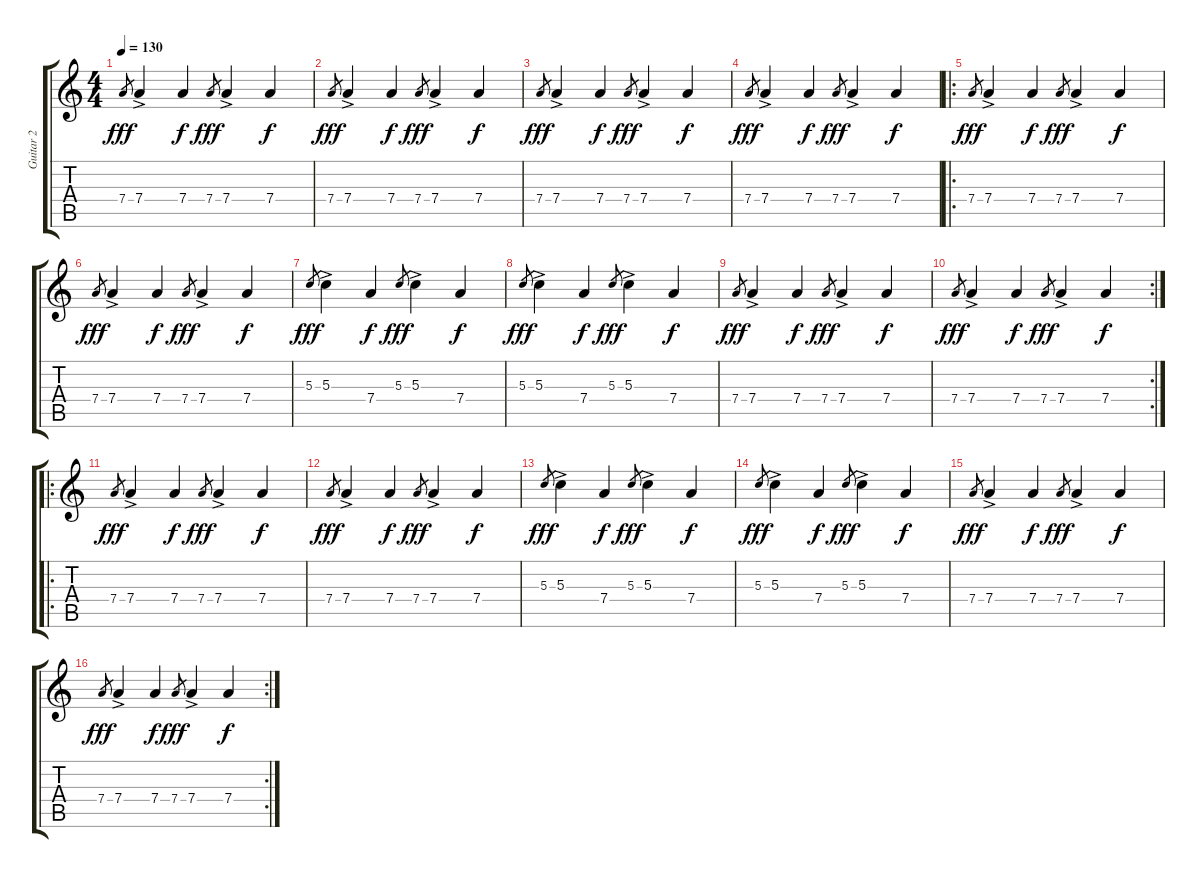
\track ("Guitar 2" "Guitar 2") {instrument overdrivenguitar}
\staff {score tabs}
\tuning (E4 B3 G3 D3 A2 E2) {hide}
\ts (4 4)
\tempo 130
\clef g2
\ks c
7.4.8{gr dy fff} 7.4{ac}.4 7.4.4{dy f} 7.4.8{gr dy fff} 7.4{ac}.4 7.4.4{dy f} |
7.4.8{gr dy fff} 7.4{ac}.4 7.4.4{dy f} 7.4.8{gr dy fff} 7.4{ac}.4 7.4.4{dy f} |
7.4.8{gr dy fff} 7.4{ac}.4 7.4.4{dy f} 7.4.8{gr dy fff} 7.4{ac}.4 7.4.4{dy f} |
7.4.8{gr dy fff} 7.4{ac}.4 7.4.4{dy f} 7.4.8{gr dy fff} 7.4{ac}.4 7.4.4{dy f} |
\ro
7.4.8{gr dy fff} 7.4{ac}.4 7.4.4{dy f} 7.4.8{gr dy fff} 7.4{ac}.4 7.4.4{dy f} |
7.4.8{gr dy fff} 7.4{ac}.4 7.4.4{dy f} 7.4.8{gr dy fff} 7.4{ac}.4 7.4.4{dy f} |
5.3.8{gr dy fff} 5.3{ac}.4 7.4.4{dy f} 5.3.8{gr dy fff} 5.3{ac}.4 7.4.4{dy f} |
5.3.8{gr dy fff} 5.3{ac}.4 7.4.4{dy f} 5.3.8{gr dy fff} 5.3{ac}.4 7.4.4{dy f} |
7.4.8{gr dy fff} 7.4{ac}.4 7.4.4{dy f} 7.4.8{gr dy fff} 7.4{ac}.4 7.4.4{dy f} |
\rc 2
7.4.8{gr dy fff} 7.4{ac}.4 7.4.4{dy f} 7.4.8{gr dy fff} 7.4{ac}.4 7.4.4{dy f} |
\ro
7.4.8{gr dy fff} 7.4{ac}.4 7.4.4{dy f} 7.4.8{gr dy fff} 7.4{ac}.4 7.4.4{dy f} |
7.4.8{gr dy fff} 7.4{ac}.4 7.4.4{dy f} 7.4.8{gr dy fff} 7.4{ac}.4 7.4.4{dy f} |
5.3.8{gr dy fff} 5.3{ac}.4 7.4.4{dy f} 5.3.8{gr dy fff} 5.3{ac}.4 7.4.4{dy f} |
5.3.8{gr dy fff} 5.3{ac}.4 7.4.4{dy f} 5.3.8{gr dy fff} 5.3{ac}.4 7.4.4{dy f} |
7.4.8{gr dy fff} 7.4{ac}.4 7.4.4{dy f} 7.4.8{gr dy fff} 7.4{ac}.4 7.4.4{dy f} |
\rc 2
7.4.8{gr dy fff} 7.4{ac}.4 7.4.4{dy f} 7.4.8{gr dy fff} 7.4{ac}.4 7.4.4{dy f}
